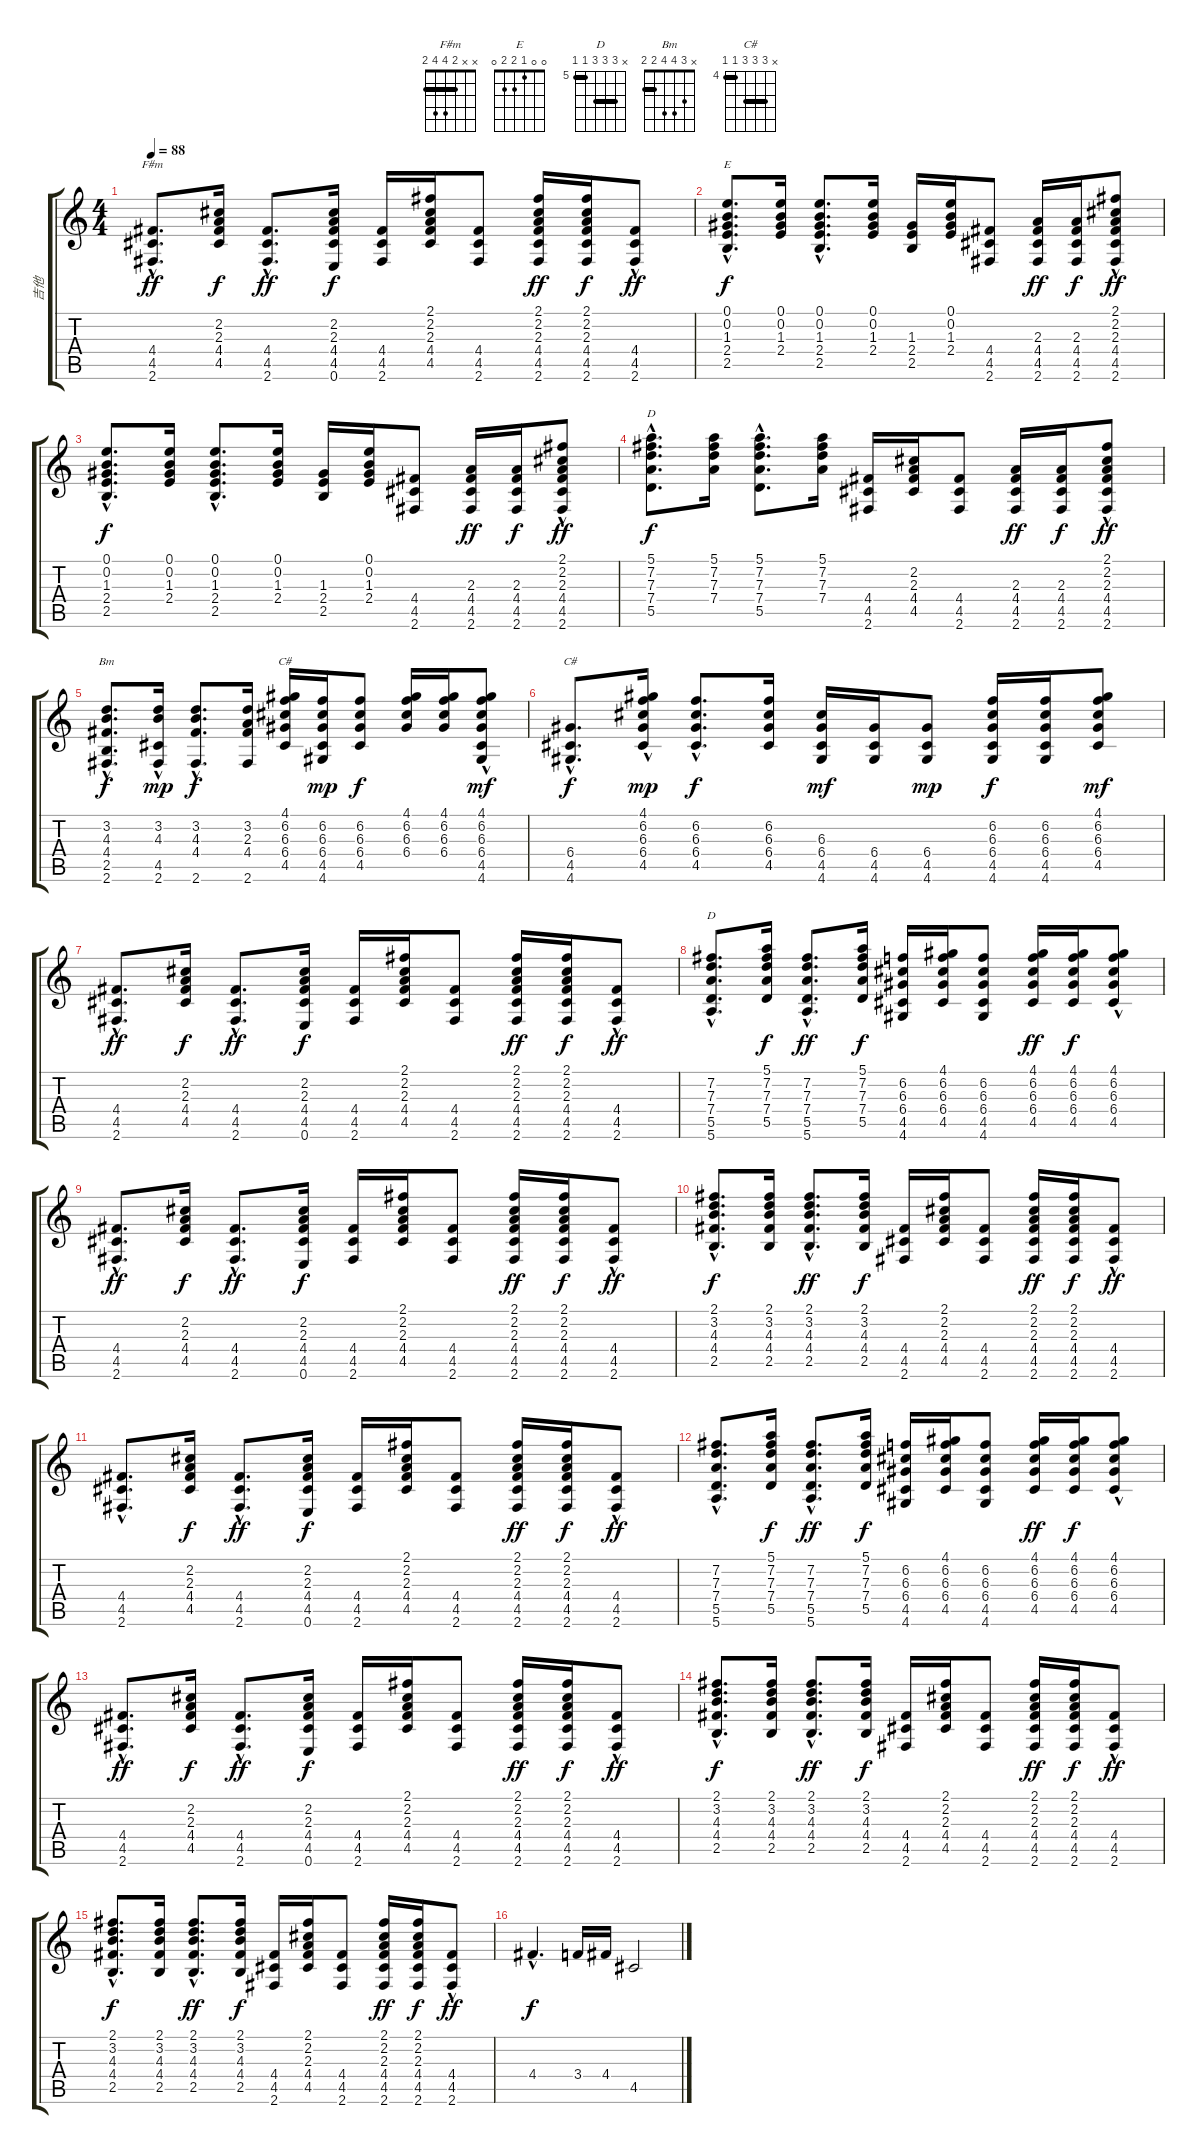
\track ("吉他" "吉他") {instrument distortionguitar}
\staff {score tabs}
\tuning (E4 B3 G3 D3 A2 E2) {hide}
\chord ("F#m" x x 2 4 4 2) {barre 2}
\chord ("E" 0 0 1 2 2 0)
\chord ("D" 5 7 7 7 5 x) {firstfret 5 barre 5}
\chord ("Bm" x 3 4 4 2 2) {barre 2}
\chord ("C#" 4 6 6 6 4 x) {firstfret 4 barre 4}
\chord ("C#" x 6 6 6 4 4) {firstfret 4 barre (4 6)}
\chord ("D" x 7 7 7 5 5) {firstfret 5 barre (5 7)}
\ts (4 4)
\tempo 88
\clef g2
\ks c
(4.4{hac} 4.5{hac} 2.6{hac}).8{d ch "F#m" dy ff} (2.2 2.3 4.4 4.5).16{dy f} (4.4{hac} 4.5 2.6).8{d dy ff} (2.2 2.3 4.4 4.5 0.6).16{dy f} (4.4 4.5 2.6).16 (2.1 2.2 2.3 4.4 4.5).16 (4.4 4.5 2.6).8 (2.1 2.2 2.3 4.4 4.5 2.6).16{dy ff} (2.1 2.2 2.3 4.4 4.5 2.6).16{dy f} (4.4 4.5{hac} 2.6).8{dy ff} |
(0.1{hac} 0.2{hac} 1.3{hac} 2.4{hac} 2.5{hac}).8{d ch "E" dy f} (0.1 0.2 1.3 2.4).16 (0.1{hac} 0.2{hac} 1.3{hac} 2.4{hac} 2.5{hac}).8{d} (0.1 0.2 1.3 2.4).16 (1.3 2.4 2.5).16 (0.1 0.2 1.3 2.4).16 (4.4 4.5 2.6).8 (2.3 4.4 4.5 2.6).16{dy ff} (2.3 4.4 4.5 2.6).16{dy f} (2.1 2.2 2.3 4.4 4.5{hac} 2.6).8{dy ff} |
(0.1{hac} 0.2{hac} 1.3{hac} 2.4{hac} 2.5{hac}).8{d dy f} (0.1 0.2 1.3 2.4).16 (0.1{hac} 0.2{hac} 1.3{hac} 2.4{hac} 2.5{hac}).8{d} (0.1 0.2 1.3 2.4).16 (1.3 2.4 2.5).16 (0.1 0.2 1.3 2.4).16 (4.4 4.5 2.6).8 (2.3 4.4 4.5 2.6).16{dy ff} (2.3 4.4 4.5 2.6).16{dy f} (2.1 2.2 2.3 4.4 4.5{hac} 2.6).8{dy ff} |
(5.1{hac} 7.2{hac} 7.3{hac} 7.4{hac} 5.5{hac}).8{d ch "D" dy f} (5.1 7.2 7.3 7.4).16 (5.1{hac} 7.2{hac} 7.3{hac} 7.4{hac} 5.5{hac}).8{d} (5.1 7.2 7.3 7.4).16 (4.4 4.5 2.6).16 (2.2 2.3 4.4 4.5).16 (4.4 4.5 2.6).8 (2.3 4.4 4.5 2.6).16{dy ff} (2.3 4.4 4.5 2.6).16{dy f} (2.1 2.2 2.3 4.4 4.5{hac} 2.6).8{dy ff} |
(3.2{hac} 4.3{hac} 4.4{hac} 2.5{hac} 2.6{hac}).8{d ch "Bm" dy f} (3.2 4.3 4.5{hac} 2.6).16{dy mp} (3.2{hac} 4.3{hac} 4.4 2.6{hac}).8{d dy f} (3.2 2.3 4.4 2.6).16 (4.1 6.2 6.3 6.4 4.5).16{ch "C#"} (6.2 6.3 6.4 4.5 4.6).16{dy mp} (6.2 6.3 6.4 4.5).8{dy f} (4.1 6.2 6.3 6.4).16 (4.1 6.2 6.3 6.4).16 (4.1 6.2 6.3 6.4 4.5 4.6{hac}).8{dy mf} |
(6.4{hac} 4.5{hac} 4.6{hac}).8{d ch "C#" dy f} (4.1 6.2 6.3 6.4 4.5{hac}).16{dy mp} (6.2{hac} 6.3{hac} 6.4{hac} 4.5).8{d dy f} (6.2 6.3 6.4 4.5).16 (6.3 6.4 4.5 4.6).16{dy mf} (6.4 4.5 4.6).16 (6.4 4.5 4.6).8{dy mp} (6.2 6.3 6.4 4.5 4.6).16{dy f} (6.2 6.3 6.4 4.5 4.6).16 (4.1 6.2 6.3 6.4 4.5).8{dy mf} |
(4.4{hac} 4.5{hac} 2.6{hac}).8{d dy ff} (2.2 2.3 4.4 4.5).16{dy f} (4.4{hac} 4.5 2.6).8{d dy ff} (2.2 2.3 4.4 4.5 0.6).16{dy f} (4.4 4.5 2.6).16 (2.1 2.2 2.3 4.4 4.5).16 (4.4 4.5 2.6).8 (2.1 2.2 2.3 4.4 4.5 2.6).16{dy ff} (2.1 2.2 2.3 4.4 4.5 2.6).16{dy f} (4.4 4.5{hac} 2.6).8{dy ff} |
(7.2{hac} 7.3{hac} 7.4{hac} 5.5{hac} 5.6{hac}).8{d ch "D"} (5.1 7.2 7.3 7.4 5.5).16{dy f} (7.2{hac} 7.3{hac} 7.4{hac} 5.5 5.6).8{d dy ff} (5.1 7.2 7.3 7.4 5.5).16{dy f} (6.2 6.3 6.4 4.5 4.6).16 (4.1 6.2 6.3 6.4 4.5).16 (6.2 6.3 6.4 4.5 4.6).8 (4.1 6.2 6.3 6.4 4.5).16{dy ff} (4.1 6.2 6.3 6.4 4.5).16{dy f} (4.1 6.2 6.3 6.4 4.5{hac}).8 |
(4.4{hac} 4.5{hac} 2.6{hac}).8{d dy ff} (2.2 2.3 4.4 4.5).16{dy f} (4.4{hac} 4.5 2.6).8{d dy ff} (2.2 2.3 4.4 4.5 0.6).16{dy f} (4.4 4.5 2.6).16 (2.1 2.2 2.3 4.4 4.5).16 (4.4 4.5 2.6).8 (2.1 2.2 2.3 4.4 4.5 2.6).16{dy ff} (2.1 2.2 2.3 4.4 4.5 2.6).16{dy f} (4.4 4.5{hac} 2.6).8{dy ff} |
(2.1{hac} 3.2{hac} 4.3{hac} 4.4{hac} 2.5{hac}).8{d dy f} (2.1 3.2 4.3 4.4 2.5).16 (2.1{hac} 3.2{hac} 4.3{hac} 4.4{hac} 2.5).8{d dy ff} (2.1 3.2 4.3 4.4 2.5).16{dy f} (4.4 4.5 2.6).16 (2.1 2.2 2.3 4.4 4.5).16 (4.4 4.5 2.6).8 (2.1 2.2 2.3 4.4 4.5 2.6).16{dy ff} (2.1 2.2 2.3 4.4 4.5 2.6).16{dy f} (4.4 4.5{hac} 2.6).8{dy ff} |
(4.4{hac} 4.5{hac} 2.6{hac}).8{d} (2.2 2.3 4.4 4.5).16{dy f} (4.4{hac} 4.5 2.6).8{d dy ff} (2.2 2.3 4.4 4.5 0.6).16{dy f} (4.4 4.5 2.6).16 (2.1 2.2 2.3 4.4 4.5).16 (4.4 4.5 2.6).8 (2.1 2.2 2.3 4.4 4.5 2.6).16{dy ff} (2.1 2.2 2.3 4.4 4.5 2.6).16{dy f} (4.4 4.5{hac} 2.6).8{dy ff} |
(7.2{hac} 7.3{hac} 7.4{hac} 5.5{hac} 5.6{hac}).8{d} (5.1 7.2 7.3 7.4 5.5).16{dy f} (7.2{hac} 7.3{hac} 7.4{hac} 5.5 5.6).8{d dy ff} (5.1 7.2 7.3 7.4 5.5).16{dy f} (6.2 6.3 6.4 4.5 4.6).16 (4.1 6.2 6.3 6.4 4.5).16 (6.2 6.3 6.4 4.5 4.6).8 (4.1 6.2 6.3 6.4 4.5).16{dy ff} (4.1 6.2 6.3 6.4 4.5).16{dy f} (4.1 6.2 6.3 6.4 4.5{hac}).8 |
(4.4{hac} 4.5{hac} 2.6{hac}).8{d dy ff} (2.2 2.3 4.4 4.5).16{dy f} (4.4{hac} 4.5 2.6).8{d dy ff} (2.2 2.3 4.4 4.5 0.6).16{dy f} (4.4 4.5 2.6).16 (2.1 2.2 2.3 4.4 4.5).16 (4.4 4.5 2.6).8 (2.1 2.2 2.3 4.4 4.5 2.6).16{dy ff} (2.1 2.2 2.3 4.4 4.5 2.6).16{dy f} (4.4 4.5{hac} 2.6).8{dy ff} |
(2.1{hac} 3.2{hac} 4.3{hac} 4.4{hac} 2.5{hac}).8{d dy f} (2.1 3.2 4.3 4.4 2.5).16 (2.1{hac} 3.2{hac} 4.3{hac} 4.4{hac} 2.5).8{d dy ff} (2.1 3.2 4.3 4.4 2.5).16{dy f} (4.4 4.5 2.6).16 (2.1 2.2 2.3 4.4 4.5).16 (4.4 4.5 2.6).8 (2.1 2.2 2.3 4.4 4.5 2.6).16{dy ff} (2.1 2.2 2.3 4.4 4.5 2.6).16{dy f} (4.4 4.5{hac} 2.6).8{dy ff} |
(2.1{hac} 3.2{hac} 4.3{hac} 4.4{hac} 2.5{hac}).8{d dy f} (2.1 3.2 4.3 4.4 2.5).16 (2.1{hac} 3.2{hac} 4.3{hac} 4.4{hac} 2.5).8{d dy ff} (2.1 3.2 4.3 4.4 2.5).16{dy f} (4.4 4.5 2.6).16 (2.1 2.2 2.3 4.4 4.5).16 (4.4 4.5 2.6).8 (2.1 2.2 2.3 4.4 4.5 2.6).16{dy ff} (2.1 2.2 2.3 4.4 4.5 2.6).16{dy f} (4.4 4.5{hac} 2.6).8{dy ff} |
4.4{hac}.4{d dy f volume 16 instrument overdrivenguitar} 3.4.16 4.4.16 4.5.2
